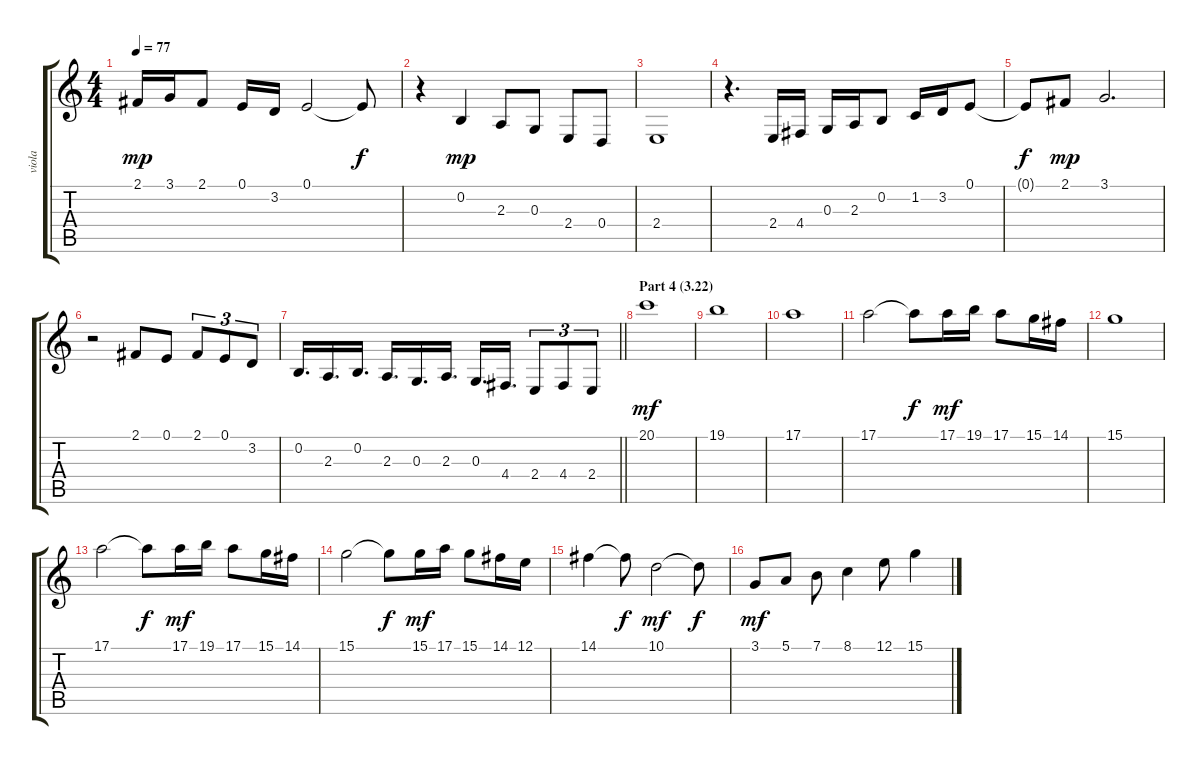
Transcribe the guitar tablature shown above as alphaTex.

\track ("viola" "viola") {instrument viola}
\staff {score tabs}
\tuning (E4 B3 G3 D3 A2 E2) {hide}
\ts (4 4)
\tempo 77
\clef g2
\ks c
2.1.16{dy mp} 3.1.16 2.1.8 0.1.16 3.2.16 0.1.2 0.1{t}.8{dy f} |
r.4 0.2.4{dy mp} 2.3.8 0.3.8 2.4.8 0.4.8 |
2.4.1 |
r.4{d} 2.4.16 4.4.16 0.3.16 2.3.16 0.2.8 1.2.16 3.2.16 0.1.8 |
0.1{t}.8{dy f} 2.1.8{dy mp} 3.1.2{d} |
r.2 2.1.8 0.1.8 2.1.8{tu (3 2)} 0.1.8{tu (3 2)} 3.2.8{tu (3 2)} |
\barLineRight lightlight
0.2.16{d} 2.3.16{d} 0.2.16{d} 2.3.16{d} 0.3.16{d} 2.3.16{d} 0.3.16{d} 4.4.16{d} 2.4.8{tu (3 2)} 4.4.8{tu (3 2)} 2.4.8{tu (3 2)} |
\section ("" "Part 4 (3.22)")
20.1.1{dy mf} |
19.1.1 |
17.1.1 |
17.1.2 17.1{t}.8{dy f} 17.1.16{dy mf} 19.1.16 17.1.8 15.1.16 14.1.16 |
15.1.1 |
17.1.2 17.1{t}.8{dy f} 17.1.16{dy mf} 19.1.16 17.1.8 15.1.16 14.1.16 |
15.1.2 15.1{t}.8{dy f} 15.1.16{dy mf} 17.1.16 15.1.8 14.1.16 12.1.16 |
14.1.4 14.1{t}.8{dy f} 10.1.2{dy mf} 10.1{t}.8{dy f} |
3.1.8{dy mf} 5.1.8 7.1.8 8.1.4 12.1.8 15.1.4
